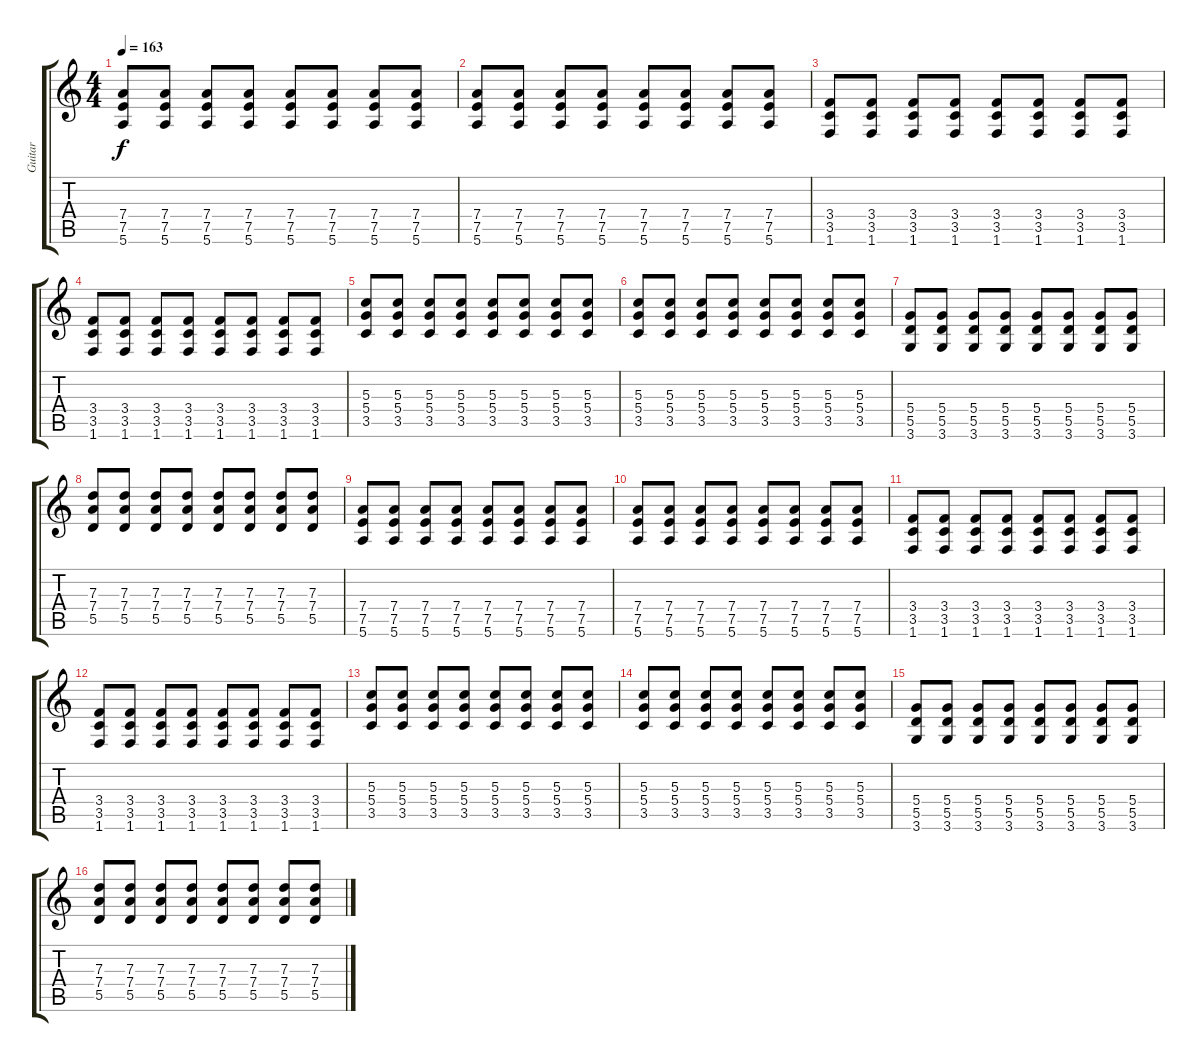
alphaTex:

\track ("Guitar" "Guitar") {instrument overdrivenguitar}
\staff {score tabs}
\tuning (E4 B3 G3 D3 A2 E2) {hide}
\ts (4 4)
\tempo 163
\clef g2
\ks c
(7.4 7.5 5.6).8{dy f} (7.4 7.5 5.6).8 (7.4 7.5 5.6).8 (7.4 7.5 5.6).8 (7.4 7.5 5.6).8 (7.4 7.5 5.6).8 (7.4 7.5 5.6).8 (7.4 7.5 5.6).8 |
(7.4 7.5 5.6).8 (7.4 7.5 5.6).8 (7.4 7.5 5.6).8 (7.4 7.5 5.6).8 (7.4 7.5 5.6).8 (7.4 7.5 5.6).8 (7.4 7.5 5.6).8 (7.4 7.5 5.6).8 |
(3.4 3.5 1.6).8 (3.4 3.5 1.6).8 (3.4 3.5 1.6).8 (3.4 3.5 1.6).8 (3.4 3.5 1.6).8 (3.4 3.5 1.6).8 (3.4 3.5 1.6).8 (3.4 3.5 1.6).8 |
(3.4 3.5 1.6).8 (3.4 3.5 1.6).8 (3.4 3.5 1.6).8 (3.4 3.5 1.6).8 (3.4 3.5 1.6).8 (3.4 3.5 1.6).8 (3.4 3.5 1.6).8 (3.4 3.5 1.6).8 |
(5.3 5.4 3.5).8 (5.3 5.4 3.5).8 (5.3 5.4 3.5).8 (5.3 5.4 3.5).8 (5.3 5.4 3.5).8 (5.3 5.4 3.5).8 (5.3 5.4 3.5).8 (5.3 5.4 3.5).8 |
(5.3 5.4 3.5).8 (5.3 5.4 3.5).8 (5.3 5.4 3.5).8 (5.3 5.4 3.5).8 (5.3 5.4 3.5).8 (5.3 5.4 3.5).8 (5.3 5.4 3.5).8 (5.3 5.4 3.5).8 |
(5.4 5.5 3.6).8 (5.4 5.5 3.6).8 (5.4 5.5 3.6).8 (5.4 5.5 3.6).8 (5.4 5.5 3.6).8 (5.4 5.5 3.6).8 (5.4 5.5 3.6).8 (5.4 5.5 3.6).8 |
(7.3 7.4 5.5).8 (7.3 7.4 5.5).8 (7.3 7.4 5.5).8 (7.3 7.4 5.5).8 (7.3 7.4 5.5).8 (7.3 7.4 5.5).8 (7.3 7.4 5.5).8 (7.3 7.4 5.5).8 |
(7.4 7.5 5.6).8 (7.4 7.5 5.6).8 (7.4 7.5 5.6).8 (7.4 7.5 5.6).8 (7.4 7.5 5.6).8 (7.4 7.5 5.6).8 (7.4 7.5 5.6).8 (7.4 7.5 5.6).8 |
(7.4 7.5 5.6).8 (7.4 7.5 5.6).8 (7.4 7.5 5.6).8 (7.4 7.5 5.6).8 (7.4 7.5 5.6).8 (7.4 7.5 5.6).8 (7.4 7.5 5.6).8 (7.4 7.5 5.6).8 |
(3.4 3.5 1.6).8 (3.4 3.5 1.6).8 (3.4 3.5 1.6).8 (3.4 3.5 1.6).8 (3.4 3.5 1.6).8 (3.4 3.5 1.6).8 (3.4 3.5 1.6).8 (3.4 3.5 1.6).8 |
(3.4 3.5 1.6).8 (3.4 3.5 1.6).8 (3.4 3.5 1.6).8 (3.4 3.5 1.6).8 (3.4 3.5 1.6).8 (3.4 3.5 1.6).8 (3.4 3.5 1.6).8 (3.4 3.5 1.6).8 |
(5.3 5.4 3.5).8 (5.3 5.4 3.5).8 (5.3 5.4 3.5).8 (5.3 5.4 3.5).8 (5.3 5.4 3.5).8 (5.3 5.4 3.5).8 (5.3 5.4 3.5).8 (5.3 5.4 3.5).8 |
(5.3 5.4 3.5).8 (5.3 5.4 3.5).8 (5.3 5.4 3.5).8 (5.3 5.4 3.5).8 (5.3 5.4 3.5).8 (5.3 5.4 3.5).8 (5.3 5.4 3.5).8 (5.3 5.4 3.5).8 |
(5.4 5.5 3.6).8 (5.4 5.5 3.6).8 (5.4 5.5 3.6).8 (5.4 5.5 3.6).8 (5.4 5.5 3.6).8 (5.4 5.5 3.6).8 (5.4 5.5 3.6).8 (5.4 5.5 3.6).8 |
(7.3 7.4 5.5).8 (7.3 7.4 5.5).8 (7.3 7.4 5.5).8 (7.3 7.4 5.5).8 (7.3 7.4 5.5).8 (7.3 7.4 5.5).8 (7.3 7.4 5.5).8 (7.3 7.4 5.5).8
